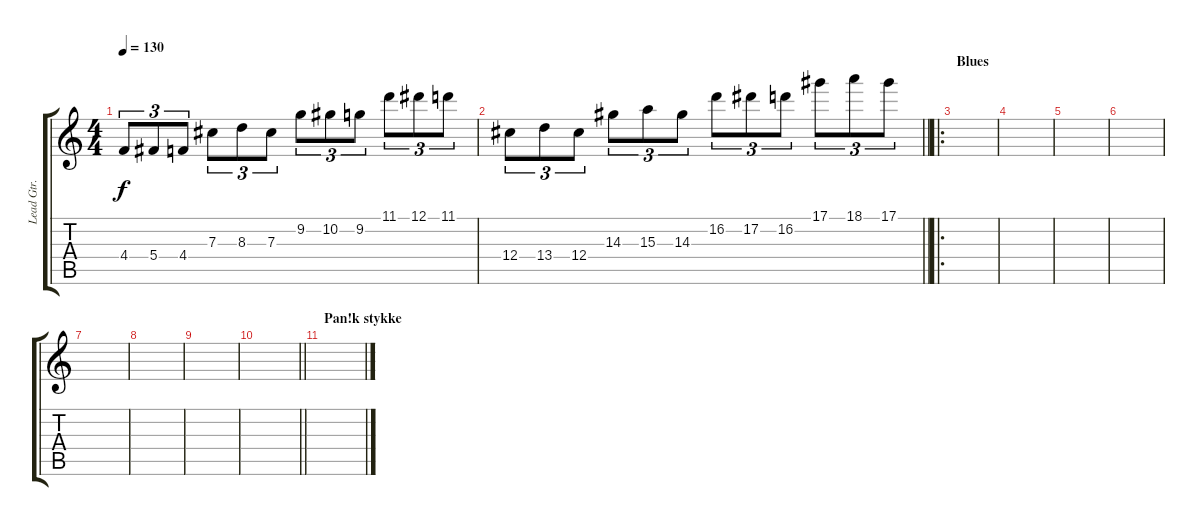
\track ("Lead Gtr." "Lead Gtr.") {mute instrument distortionguitar}
\staff {score tabs}
\tuning (Eb4 Bb3 Gb3 Db3 Ab2 Eb2) {hide}
\ts (4 4)
\tempo 130
\clef g2
\ks c
4.4.8{tu (3 2) dy f} 5.4.8{tu (3 2)} 4.4.8{tu (3 2)} 7.3.8{tu (3 2)} 8.3.8{tu (3 2)} 7.3.8{tu (3 2)} 9.2.8{tu (3 2)} 10.2.8{tu (3 2)} 9.2.8{tu (3 2)} 11.1.8{tu (3 2)} 12.1.8{tu (3 2)} 11.1.8{tu (3 2)} |
\barLineRight lightlight
12.4.8{tu (3 2)} 13.4.8{tu (3 2)} 12.4.8{tu (3 2)} 14.3.8{tu (3 2)} 15.3.8{tu (3 2)} 14.3.8{tu (3 2)} 16.2.8{tu (3 2)} 17.2.8{tu (3 2)} 16.2.8{tu (3 2)} 17.1.8{tu (3 2)} 18.1.8{tu (3 2)} 17.1.8{tu (3 2)} |
\ro
\section ("" "Blues")
|
|
|
|
|
|
|
\barLineRight lightlight
|
\section ("" "Pan!k stykke")
